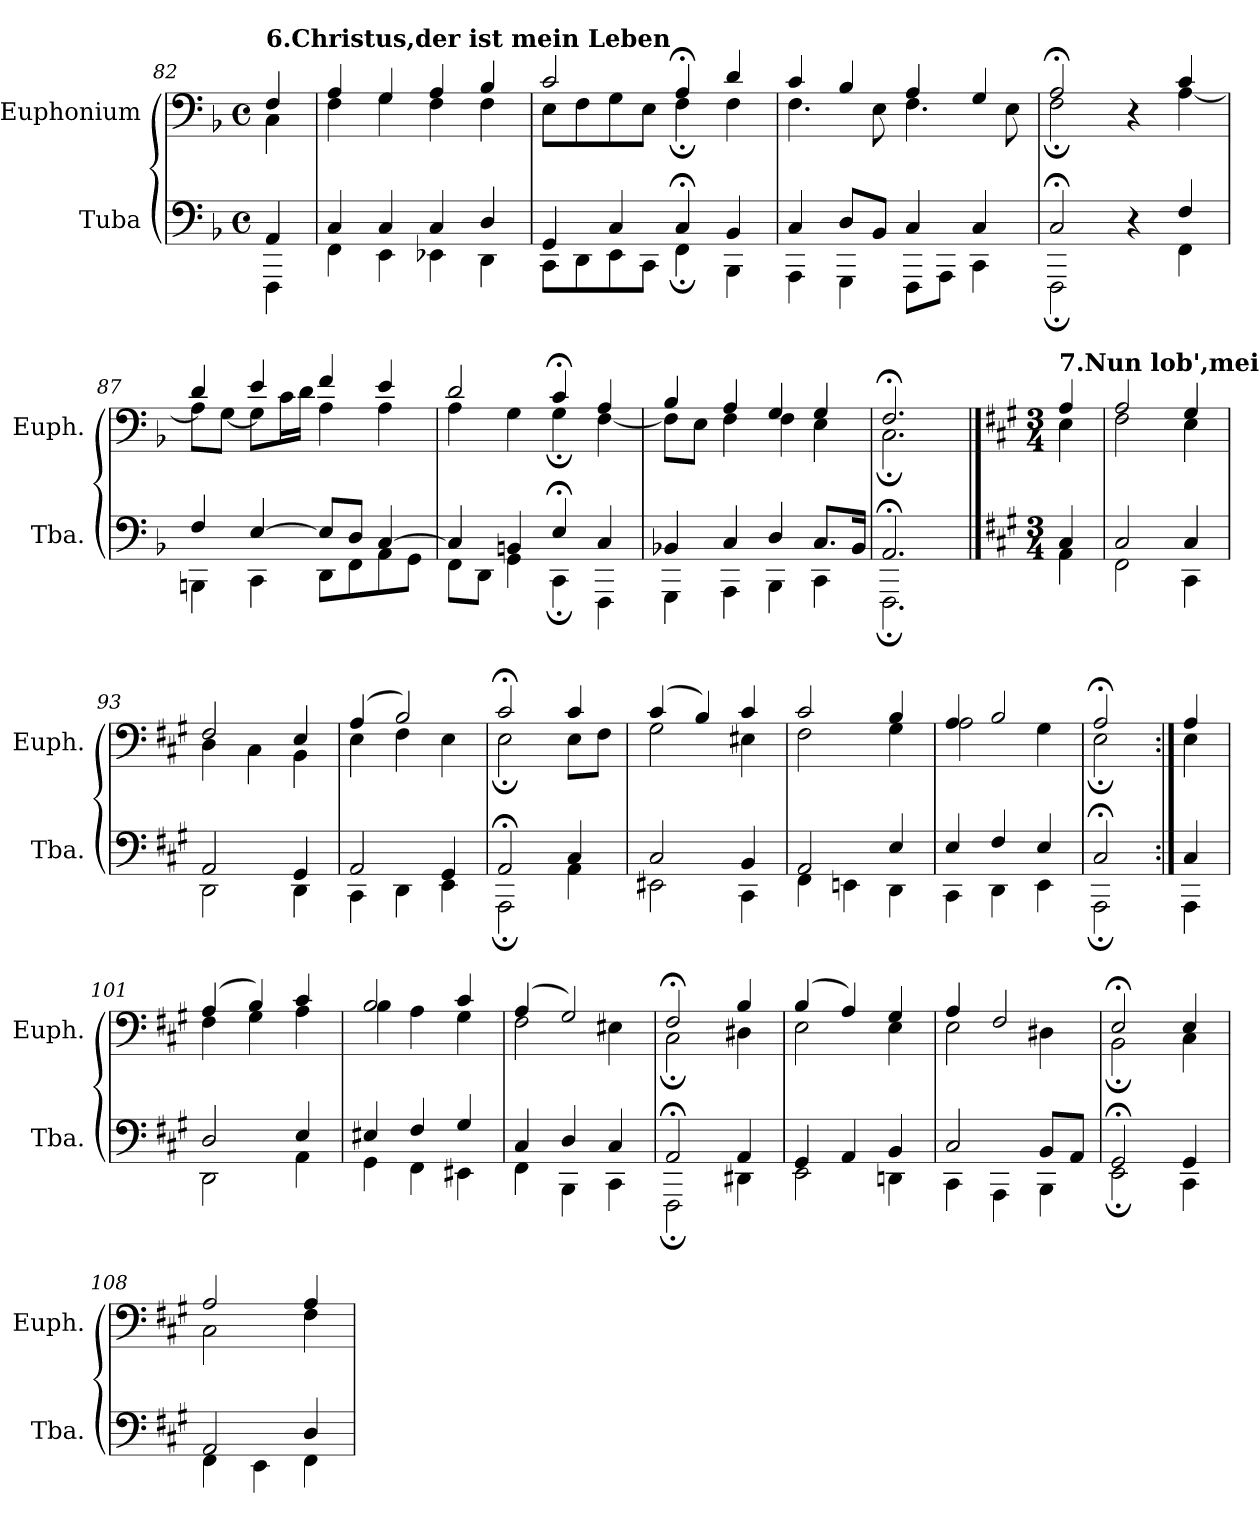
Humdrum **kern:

**kern	**kern
*part2	*part1
*staff2	*staff1
*I"Tuba	*I"Euphonium
*I'Tba.	*I'Euph.
!!LO:LB:g=z
*clefF4	*clefF4
*k[b-]	*k[b-]
*M4/4	*M4/4
*met(c)	*met(c)
=82	=82
*^	*^
!	!	!LO:TX:a:B:t=6.Christus,der ist mein Leben	!
4AA/	4FFF\	4F/	4C\
=83	=83	=83	=83
4C/	4FF\	4A/	4F\
4C/	4EE\	4G/	4G\
4C/	4EE-X\	4A/	4F\
4D/	4DD\	4B-/	4F\
=84	=84	=84	=84
4GG/	8CC\L	2c/	8E\L
.	8DD\	.	8F\
4C/	8EE\	.	8G\
.	8CC\J	.	8E\J
4C;</	4FF;\	4A;</	4F;\
4BB-/	4BBB-\	4d/	4F\
=85	=85	=85	=85
4C/	4AAA\	4c/	4.F\
8D/L	4GGG\	4B-/	.
8BB-/J	.	.	8E\
4C/	8FFF\L	4A/	4.F\
.	8AAA\J	.	.
4C/	4CC\	4G/	.
.	.	.	8E\
=86	=86	=86	=86
2C;</	2FFF;\	2A;</	2F;\
4r	4ryy	4r	4ryy
4F/	4FF\	4c/	[4A\
!!LO:LB:g=z	!!
=87	=87	=87	=87
4F/	4BBBn\	4d/	8A\L]
.	.	.	[8G\J
[4E/	4CC\	4e/	8G\L]
.	.	.	16c\L
.	.	.	16d\JJ
8E/L]	8DD\L	4f/	4A\
8D/J	8FF\	.	.
[4C/	8AA\	4e/	4A\
.	8GG\J	.	.
=88	=88	=88	=88
4C/]	8FF\L	2d/	4A\
.	8DD\J	.	.
4BBn/	4GG\	.	4G\
4E;</	4CC;\	4c;</	4G;\
4C/	4FFF\	4A/	[4F\
=89	=89	=89	=89
4BB-X/	4GGG\	4B-/	8F\L]
.	.	.	8E\J
4C/	4AAA\	4A/	4F\
4D/	4BBB-\	4G/	4F\
8.C/L	4CC\	4G/	4E\
16BB-/Jk	.	.	.
=90	=90	=90	=90
2.AA;</	2.FFF;\	2.F;</	2.C;\
!!LO:PB:g=z	!!
==91	==91	==91	==91
*k[f#c#g#]	*	*k[f#c#g#]	*
*M3/4	*	*M3/4	*
!	!	!LO:TX:a:B:t=7.Nun lob',mein'Seel',den Herren	!
4C#/	4AA\	4A/	4E\
=92	=92	=92	=92
2C#/	2FF#\	2A/	2F#\
4C#/	4CC#\	4G#/	4E\
=93	=93	=93	=93
2AA/	2DD\	2F#/	4D\
.	.	.	4C#\
4GG#/	4DD\	4E/	4BB\
=94	=94	=94	=94
2AA/	4CC#\	(>4A/	4E\
.	4DD\	2B/)	4F#\
4GG#/	4EE\	.	4E\
=95	=95	=95	=95
2AA;</	2AAA;\	2c#;</	2E;\
4C#/	4AA\	4c#/	8E\L
.	.	.	8F#\J
=96	=96	=96	=96
2C#/	2EE#X\	(>4c#/	2G#\
.	.	4B/)	.
4BB/	4CC#\	4c#/	4E#X\
=97	=97	=97	=97
2AA/	4FF#\	2c#/	2F#\
.	4EEn\	.	.
4E/	4DD\	4B/	4G#\
=98	=98	=98	=98
4E/	4CC#\	4A/	2A\
4F#/	4DD\	2B/	.
4E/	4EE\	.	4G#\
=99	=99	=99	=99
2C#;</	2AAA;\	2A;</	2E;\
=100:|!	=100:|!	=100:|!	=100:|!
4C#/	4AAA\	4A/	4E\
!!LO:LB:g=z	!!
=101	=101	=101	=101
2D/	2DD\	(>4A/	4F#\
.	.	4B/)	4G#\
4E/	4AA\	4c#/	4A\
=102	=102	=102	=102
4E#X/	4GG#\	2B/	4B\
4F#/	4FF#\	.	4A\
4G#/	4EE#X\	4c#/	4G#\
=103	=103	=103	=103
4C#/	4FF#\	(>4A/	2F#\
4D/	4BBB\	2G#/)	.
4C#/	4CC#\	.	4E#X\
=104	=104	=104	=104
2AA;</	2FFF#;\	2F#;</	2C#;\
4AA/	4DD#X\	4B/	4D#X\
=105	=105	=105	=105
4GG#/	2EE\	(>4B/	2E\
4AA/	.	4A/)	.
4BB/	4DDn\	4G#/	4E\
=106	=106	=106	=106
2C#/	4CC#\	4A/	2E\
.	4AAA\	2F#/	.
8BB/L	4BBB\	.	4D#X\
8AA/J	.	.	.
=107	=107	=107	=107
2GG#;</	2EE;\	2E;</	2BB;\
4GG#/	4CC#\	4E/	4C#\
!!LO:LB:g=z	!!
=108	=108	=108	=108
2AA/	4FF#\	2A/	2C#\
.	4EE\	.	.
4D/	4FF#\	4A/	4F#\
*v	*v	*	*
*	*v	*v
=	=
*-	*-
